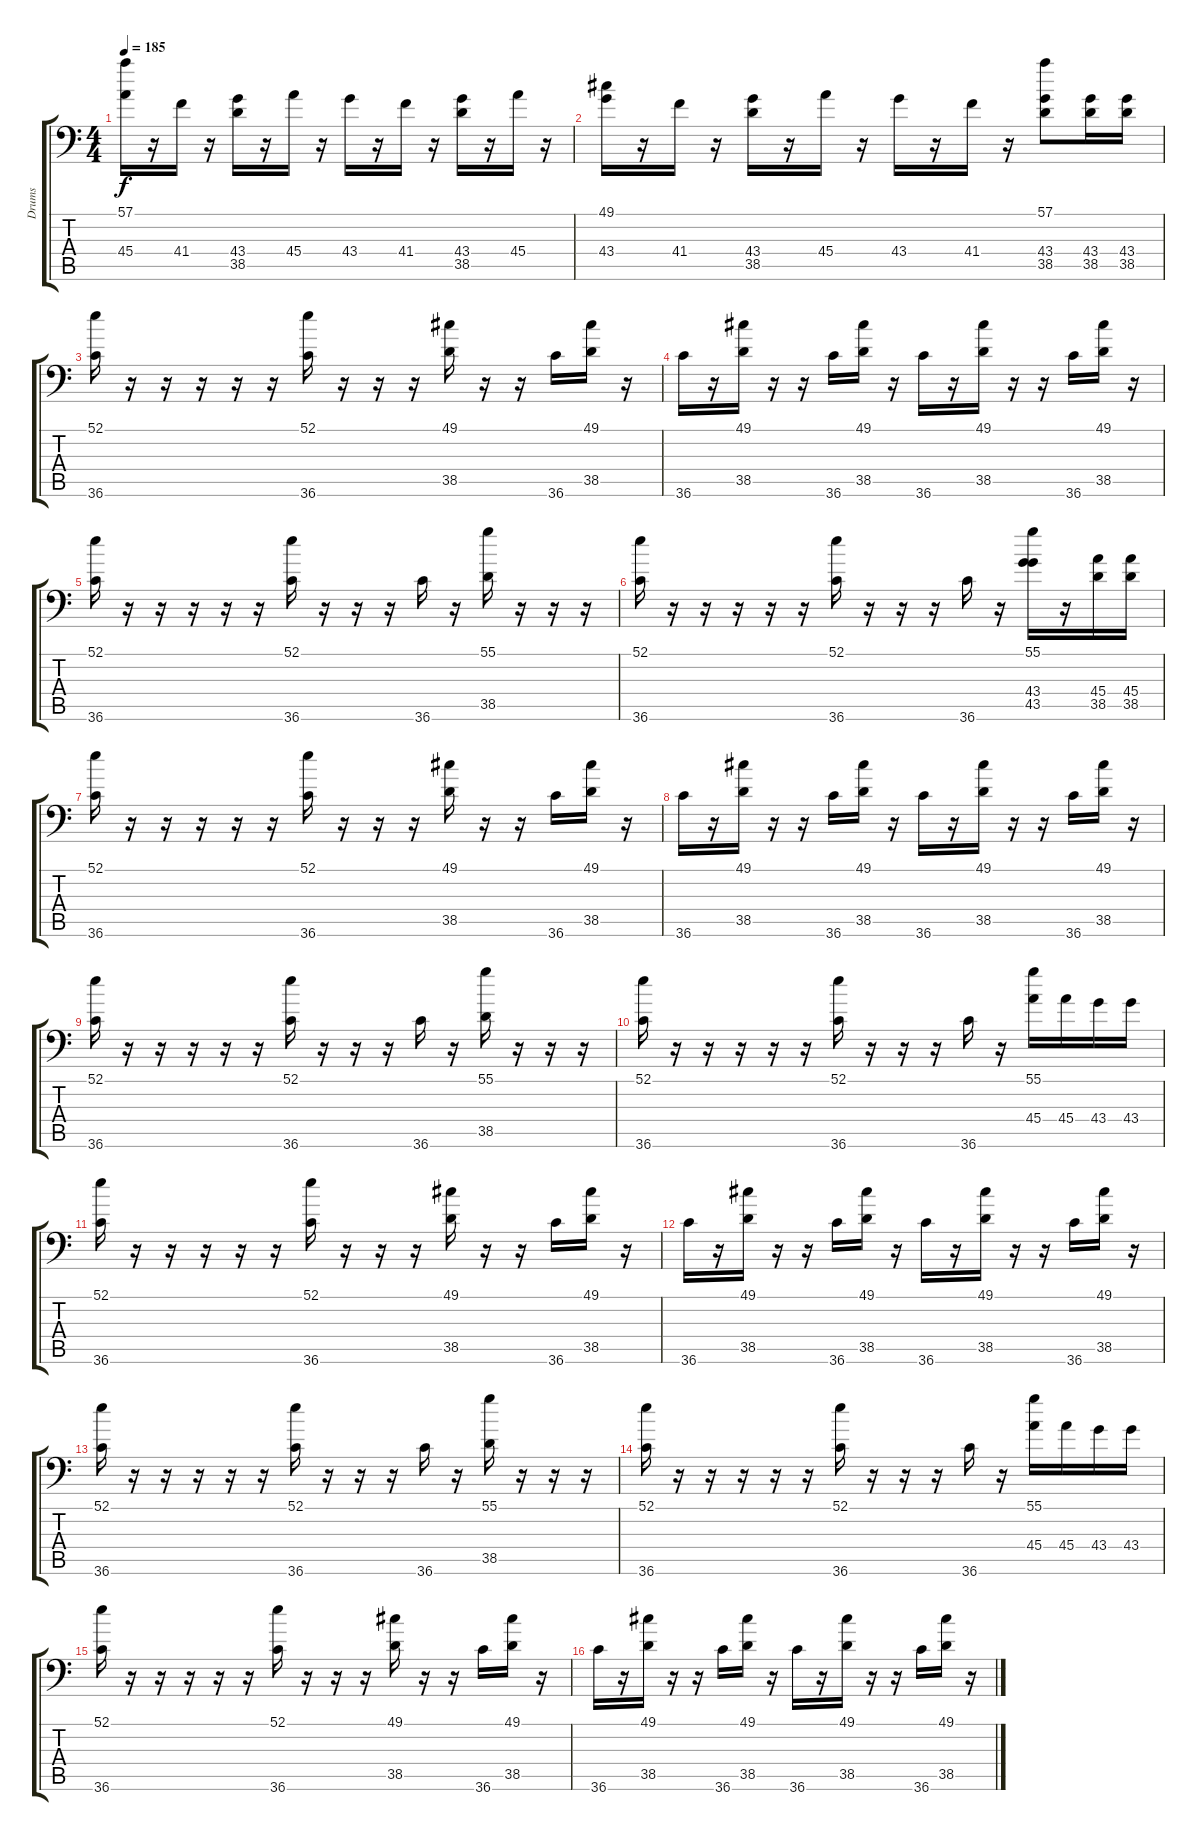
\track ("Drums" "Drums") {instrument acousticgrandpiano}
\staff {score tabs}
\tuning (C-1 C-1 C-1 C-1 C-1 C-1) {hide}
\ts (4 4)
\tempo 185
\clef f4
\ks c
(57.1 45.4).16{dy f} r.16 41.4.16 r.16 (43.4 38.5).16 r.16 45.4.16 r.16 43.4.16 r.16 41.4.16 r.16 (43.4 38.5).16 r.16 45.4.16 r.16 |
(49.1 43.4).16 r.16 41.4.16 r.16 (43.4 38.5).16 r.16 45.4.16 r.16 43.4.16 r.16 41.4.16 r.16 (57.1 43.4 38.5).8 (43.4 38.5).16 (43.4 38.5).16 |
(52.1 36.6).16 r.16 r.16 r.16 r.16 r.16 (52.1 36.6).16 r.16 r.16 r.16 (49.1 38.5).16 r.16 r.16 36.6.16 (49.1 38.5).16 r.16 |
36.6.16 r.16 (49.1 38.5).16 r.16 r.16 36.6.16 (49.1 38.5).16 r.16 36.6.16 r.16 (49.1 38.5).16 r.16 r.16 36.6.16 (49.1 38.5).16 r.16 |
(52.1 36.6).16 r.16 r.16 r.16 r.16 r.16 (52.1 36.6).16 r.16 r.16 r.16 36.6.16 r.16 (55.1 38.5).16 r.16 r.16 r.16 |
(52.1 36.6).16 r.16 r.16 r.16 r.16 r.16 (52.1 36.6).16 r.16 r.16 r.16 36.6.16 r.16 (55.1 43.4 43.5).16 r.16 (45.4 38.5).16 (45.4 38.5).16 |
(52.1 36.6).16 r.16 r.16 r.16 r.16 r.16 (52.1 36.6).16 r.16 r.16 r.16 (49.1 38.5).16 r.16 r.16 36.6.16 (49.1 38.5).16 r.16 |
36.6.16 r.16 (49.1 38.5).16 r.16 r.16 36.6.16 (49.1 38.5).16 r.16 36.6.16 r.16 (49.1 38.5).16 r.16 r.16 36.6.16 (49.1 38.5).16 r.16 |
(52.1 36.6).16 r.16 r.16 r.16 r.16 r.16 (52.1 36.6).16 r.16 r.16 r.16 36.6.16 r.16 (55.1 38.5).16 r.16 r.16 r.16 |
(52.1 36.6).16 r.16 r.16 r.16 r.16 r.16 (52.1 36.6).16 r.16 r.16 r.16 36.6.16 r.16 (55.1 45.4).16 45.4.16 43.4.16 43.4.16 |
(52.1 36.6).16 r.16 r.16 r.16 r.16 r.16 (52.1 36.6).16 r.16 r.16 r.16 (49.1 38.5).16 r.16 r.16 36.6.16 (49.1 38.5).16 r.16 |
36.6.16 r.16 (49.1 38.5).16 r.16 r.16 36.6.16 (49.1 38.5).16 r.16 36.6.16 r.16 (49.1 38.5).16 r.16 r.16 36.6.16 (49.1 38.5).16 r.16 |
(52.1 36.6).16 r.16 r.16 r.16 r.16 r.16 (52.1 36.6).16 r.16 r.16 r.16 36.6.16 r.16 (55.1 38.5).16 r.16 r.16 r.16 |
(52.1 36.6).16 r.16 r.16 r.16 r.16 r.16 (52.1 36.6).16 r.16 r.16 r.16 36.6.16 r.16 (55.1 45.4).16 45.4.16 43.4.16 43.4.16 |
(52.1 36.6).16 r.16 r.16 r.16 r.16 r.16 (52.1 36.6).16 r.16 r.16 r.16 (49.1 38.5).16 r.16 r.16 36.6.16 (49.1 38.5).16 r.16 |
36.6.16 r.16 (49.1 38.5).16 r.16 r.16 36.6.16 (49.1 38.5).16 r.16 36.6.16 r.16 (49.1 38.5).16 r.16 r.16 36.6.16 (49.1 38.5).16 r.16
